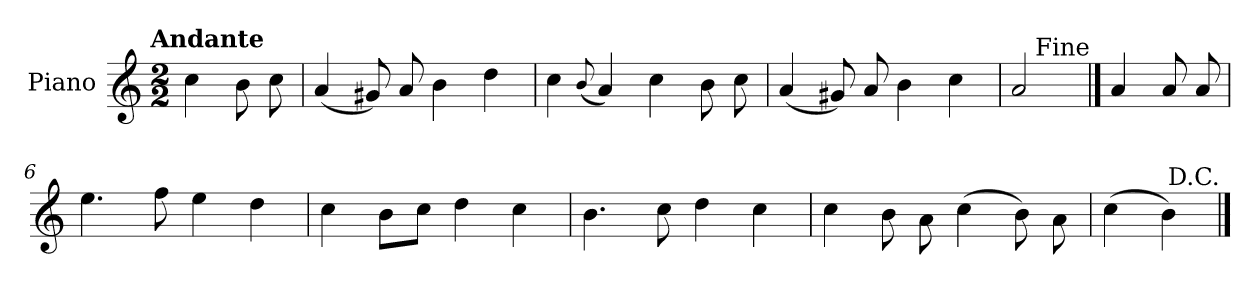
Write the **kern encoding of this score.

**kern
*part1
*staff1
*I"Piano
*I'Pno.
*clefG2
*k[]
!!LO:TX:omd:t=Andante
*M2/2
*MM92
=
4cc\
8b\
8cc\
=1
(<4a/
8g#X/)
8a/
4b\
4dd\
=2
4cc\
(<8qqb/
4a/)
4cc\
8b\
8cc\
!!LO:LB:g=z
=3
(<4a/
8g#X/)
8a/
4b\
4cc\
=4
2a/
!LO:TX:a:rj:t=Fine
==5
4a/
8a/
8a/
=6
4.ee\
8ff\
4ee\
4dd\
=7
4cc\
8b\L
8cc\J
4dd\
4cc\
!!LO:LB:g=z
=8
4.b\
8cc\
4dd\
4cc\
=9
4cc\
8b\
8a\
(>4cc\
8b\)
8a\
=10
(>4cc\
4b\)
!LO:TX:a:rj:t=D.C.
==
*-
